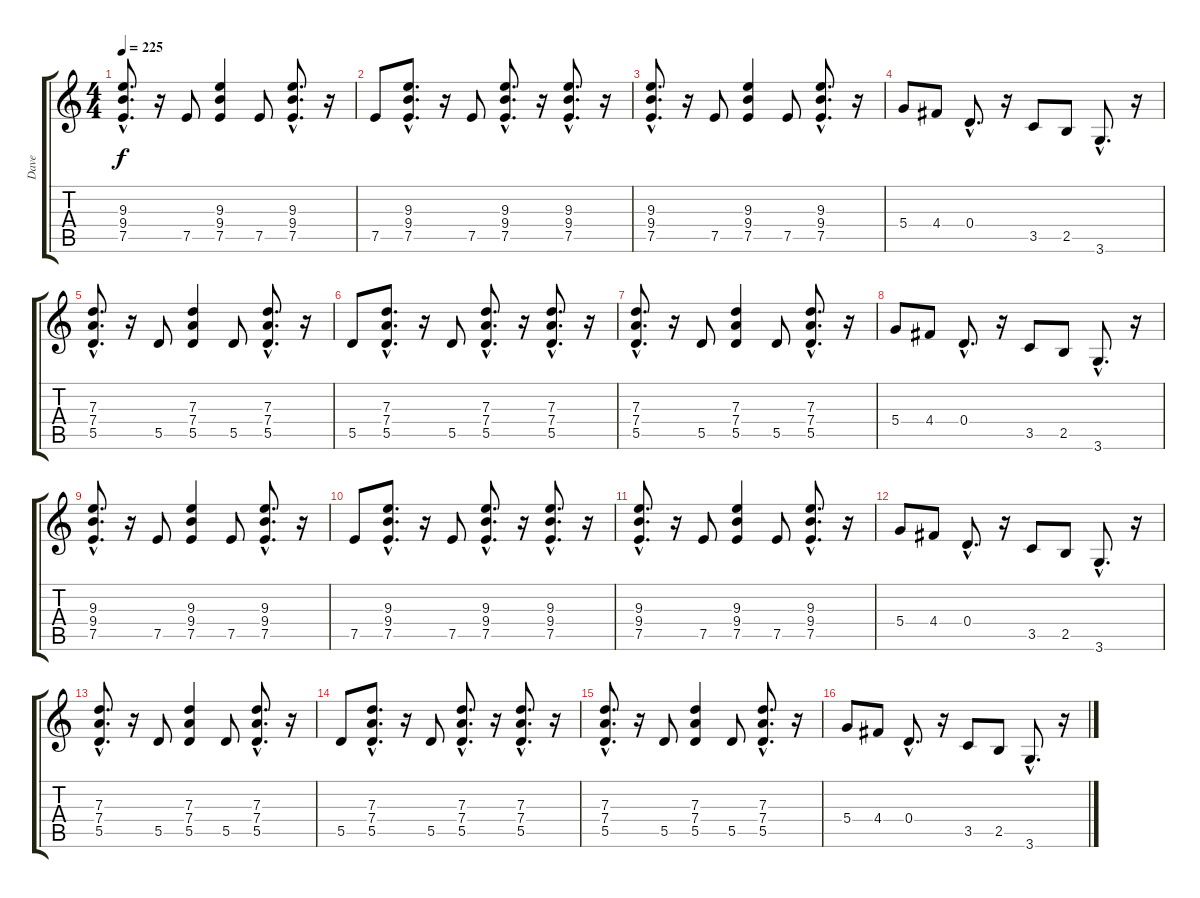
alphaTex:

\track ("Dave" "Dave") {instrument distortionguitar}
\staff {score tabs}
\tuning (E4 B3 G3 D3 A2 E2) {hide}
\ts (4 4)
\tempo 225
\clef g2
\ks c
(9.3{hac} 9.4{hac} 7.5{hac}).8{d dy f} r.16 7.5.8 (9.3 9.4 7.5).4 7.5.8 (9.3{hac} 9.4{hac} 7.5{hac}).8{d} r.16 |
7.5.8 (9.3{hac} 9.4{hac} 7.5{hac}).8{d} r.16 7.5.8 (9.3{hac} 9.4{hac} 7.5{hac}).8{d} r.16 (9.3{hac} 9.4{hac} 7.5{hac}).8{d} r.16 |
(9.3{hac} 9.4{hac} 7.5{hac}).8{d} r.16 7.5.8 (9.3 9.4 7.5).4 7.5.8 (9.3{hac} 9.4{hac} 7.5{hac}).8{d} r.16 |
5.4.8 4.4.8 0.4{hac}.8{d} r.16 3.5.8 2.5.8 3.6{hac}.8{d} r.16 |
(7.3{hac} 7.4{hac} 5.5{hac}).8{d} r.16 5.5.8 (7.3 7.4 5.5).4 5.5.8 (7.3{hac} 7.4{hac} 5.5{hac}).8{d} r.16 |
5.5.8 (7.3{hac} 7.4{hac} 5.5{hac}).8{d} r.16 5.5.8 (7.3{hac} 7.4{hac} 5.5{hac}).8{d} r.16 (7.3{hac} 7.4{hac} 5.5{hac}).8{d} r.16 |
(7.3{hac} 7.4{hac} 5.5{hac}).8{d} r.16 5.5.8 (7.3 7.4 5.5).4 5.5.8 (7.3{hac} 7.4{hac} 5.5{hac}).8{d} r.16 |
5.4.8 4.4.8 0.4{hac}.8{d} r.16 3.5.8 2.5.8 3.6{hac}.8{d} r.16 |
(9.3{hac} 9.4{hac} 7.5{hac}).8{d} r.16 7.5.8 (9.3 9.4 7.5).4 7.5.8 (9.3{hac} 9.4{hac} 7.5{hac}).8{d} r.16 |
7.5.8 (9.3{hac} 9.4{hac} 7.5{hac}).8{d} r.16 7.5.8 (9.3{hac} 9.4{hac} 7.5{hac}).8{d} r.16 (9.3{hac} 9.4{hac} 7.5{hac}).8{d} r.16 |
(9.3{hac} 9.4{hac} 7.5{hac}).8{d} r.16 7.5.8 (9.3 9.4 7.5).4 7.5.8 (9.3{hac} 9.4{hac} 7.5{hac}).8{d} r.16 |
5.4.8 4.4.8 0.4{hac}.8{d} r.16 3.5.8 2.5.8 3.6{hac}.8{d} r.16 |
(7.3{hac} 7.4{hac} 5.5{hac}).8{d} r.16 5.5.8 (7.3 7.4 5.5).4 5.5.8 (7.3{hac} 7.4{hac} 5.5{hac}).8{d} r.16 |
5.5.8 (7.3{hac} 7.4{hac} 5.5{hac}).8{d} r.16 5.5.8 (7.3{hac} 7.4{hac} 5.5{hac}).8{d} r.16 (7.3{hac} 7.4{hac} 5.5{hac}).8{d} r.16 |
(7.3{hac} 7.4{hac} 5.5{hac}).8{d} r.16 5.5.8 (7.3 7.4 5.5).4 5.5.8 (7.3{hac} 7.4{hac} 5.5{hac}).8{d} r.16 |
5.4.8 4.4.8 0.4{hac}.8{d} r.16 3.5.8 2.5.8 3.6{hac}.8{d} r.16
